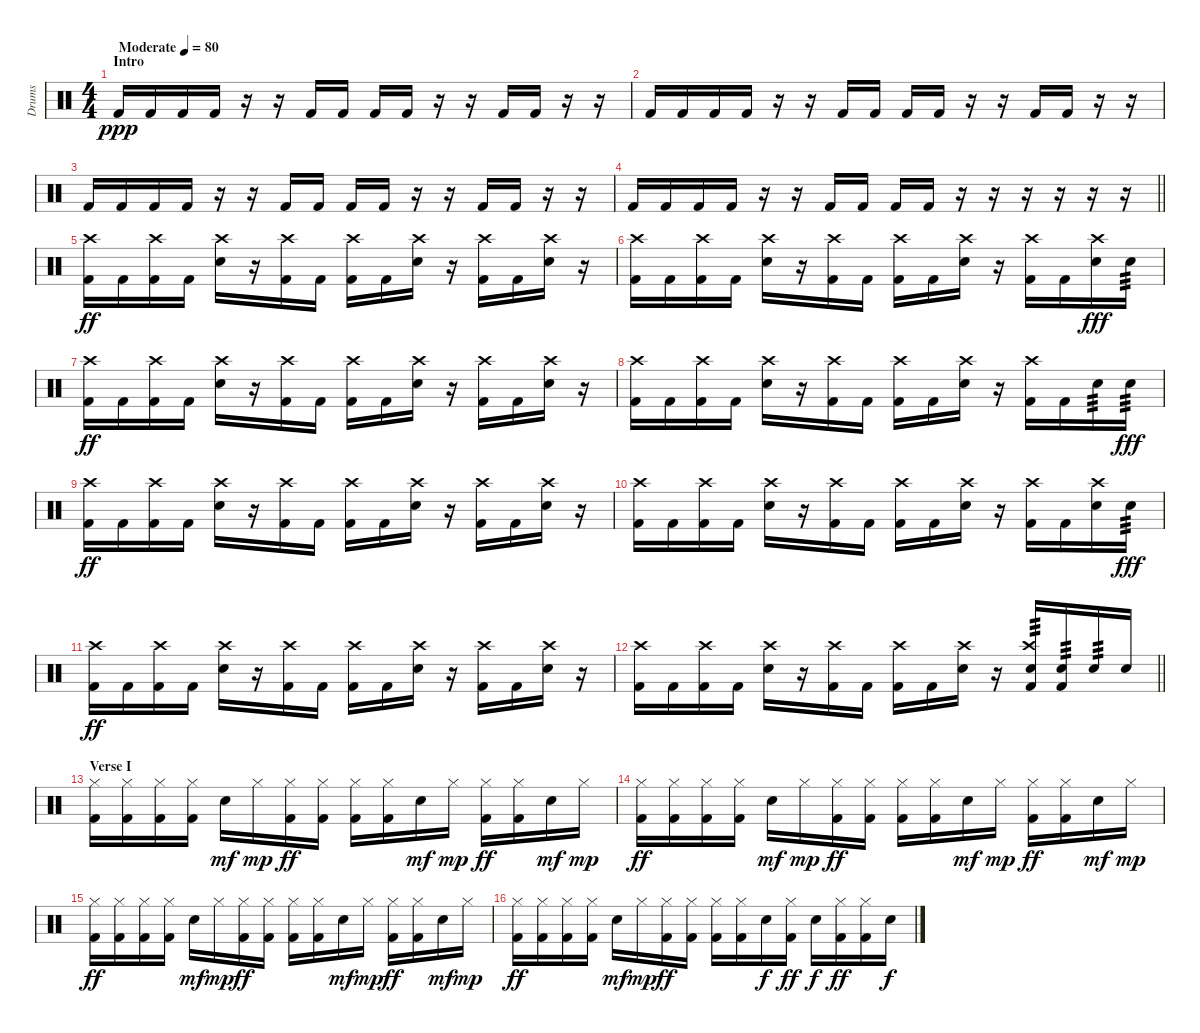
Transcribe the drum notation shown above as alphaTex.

\track ("Drums" "Drums") {instrument percussion}
\staff {score}
\articulation defaults
\ts (4 4)
\section ("" "Intro")
\tempo (80 "Moderate")
\clef neutral
\ks c "Kick (hit) 2".16{dy ppp} "Kick (hit) 2".16 "Kick (hit) 2".16 "Kick (hit) 2".16
r.16 r.16 "Kick (hit) 2".16 "Kick (hit) 2".16 "Kick (hit) 2".16 "Kick (hit) 2".16 r.16 r.16 "Kick (hit) 2".16 "Kick (hit) 2".16 r.16 r.16 |
"Kick (hit) 2".16 "Kick (hit) 2".16 "Kick (hit) 2".16 "Kick (hit) 2".16 r.16 r.16 "Kick (hit) 2".16 "Kick (hit) 2".16 "Kick (hit) 2".16 "Kick (hit) 2".16 r.16 r.16 "Kick (hit) 2".16 "Kick (hit) 2".16 r.16 r.16 |
"Kick (hit) 2".16 "Kick (hit) 2".16 "Kick (hit) 2".16 "Kick (hit) 2".16 r.16 r.16 "Kick (hit) 2".16 "Kick (hit) 2".16 "Kick (hit) 2".16 "Kick (hit) 2".16 r.16 r.16 "Kick (hit) 2".16 "Kick (hit) 2".16 r.16 r.16 |
\barLineRight lightlight "Kick (hit) 2".16 "Kick (hit) 2".16 "Kick (hit) 2".16 "Kick (hit) 2".16
r.16 r.16 "Kick (hit) 2".16 "Kick (hit) 2".16 "Kick (hit) 2".16 "Kick (hit) 2".16 r.16 r.16 r.16 r.16 r.16 r.16 |
\section ("" "")
("Crash high (hit)" "Kick (hit) 2").16{dy ff} "Kick (hit) 2".16 ("Crash high (hit)" "Kick (hit) 2").16 "Kick (hit) 2".16 ("Crash high (hit)" "Snare (hit) 2").16 r.16 ("Crash high (hit)" "Kick (hit) 2").16 "Kick (hit) 2".16 ("Crash high (hit)" "Kick (hit) 2").16 "Kick (hit) 2".16 ("Crash high (hit)" "Snare (hit) 2").16 r.16 ("Crash high (hit)" "Kick (hit) 2").16 "Kick (hit) 2".16 ("Crash high (hit)" "Snare (hit) 2").16 r.16 |
("Crash high (hit)" "Kick (hit) 2").16 "Kick (hit) 2".16 ("Crash high (hit)" "Kick (hit) 2").16 "Kick (hit) 2".16 ("Crash high (hit)" "Snare (hit) 2").16 r.16 ("Crash high (hit)" "Kick (hit) 2").16 "Kick (hit) 2".16 ("Crash high (hit)" "Kick (hit) 2").16 "Kick (hit) 2".16 ("Crash high (hit)" "Snare (hit) 2").16 r.16 ("Crash high (hit)" "Kick (hit) 2").16 "Kick (hit) 2".16 ("Crash high (hit)" "Snare (hit) 2").16{dy fff} "Snare (hit) 2".16{tp 3} |
("Crash high (hit)" "Kick (hit) 2").16{dy ff} "Kick (hit) 2".16 ("Crash high (hit)" "Kick (hit) 2").16 "Kick (hit) 2".16 ("Crash high (hit)" "Snare (hit) 2").16 r.16 ("Crash high (hit)" "Kick (hit) 2").16 "Kick (hit) 2".16 ("Crash high (hit)" "Kick (hit) 2").16 "Kick (hit) 2".16 ("Crash high (hit)" "Snare (hit) 2").16 r.16 ("Crash high (hit)" "Kick (hit) 2").16 "Kick (hit) 2".16 ("Crash high (hit)" "Snare (hit) 2").16 r.16 |
("Crash high (hit)" "Kick (hit) 2").16 "Kick (hit) 2".16 ("Crash high (hit)" "Kick (hit) 2").16 "Kick (hit) 2".16 ("Crash high (hit)" "Snare (hit) 2").16 r.16 ("Crash high (hit)" "Kick (hit) 2").16 "Kick (hit) 2".16 ("Crash high (hit)" "Kick (hit) 2").16 "Kick (hit) 2".16 ("Crash high (hit)" "Snare (hit) 2").16 r.16 ("Crash high (hit)" "Kick (hit) 2").16 "Kick (hit) 2".16 "Snare (hit) 2".16{tp 3} "Snare (hit) 2".16{tp 3 dy fff} |
("Crash high (hit)" "Kick (hit) 2").16{dy ff} "Kick (hit) 2".16 ("Crash high (hit)" "Kick (hit) 2").16 "Kick (hit) 2".16 ("Crash high (hit)" "Snare (hit) 2").16 r.16 ("Crash high (hit)" "Kick (hit) 2").16 "Kick (hit) 2".16 ("Crash high (hit)" "Kick (hit) 2").16 "Kick (hit) 2".16 ("Crash high (hit)" "Snare (hit) 2").16 r.16 ("Crash high (hit)" "Kick (hit) 2").16 "Kick (hit) 2".16 ("Crash high (hit)" "Snare (hit) 2").16 r.16 |
("Crash high (hit)" "Kick (hit) 2").16 "Kick (hit) 2".16 ("Crash high (hit)" "Kick (hit) 2").16 "Kick (hit) 2".16 ("Crash high (hit)" "Snare (hit) 2").16 r.16 ("Crash high (hit)" "Kick (hit) 2").16 "Kick (hit) 2".16 ("Crash high (hit)" "Kick (hit) 2").16 "Kick (hit) 2".16 ("Crash high (hit)" "Snare (hit) 2").16 r.16 ("Crash high (hit)" "Kick (hit) 2").16 "Kick (hit) 2".16 ("Crash high (hit)" "Snare (hit) 2").16 "Snare (hit) 2".16{tp 3 dy fff} |
("Crash high (hit)" "Kick (hit) 2").16{dy ff} "Kick (hit) 2".16 ("Crash high (hit)" "Kick (hit) 2").16 "Kick (hit) 2".16 ("Crash high (hit)" "Snare (hit) 2").16 r.16 ("Crash high (hit)" "Kick (hit) 2").16 "Kick (hit) 2".16 ("Crash high (hit)" "Kick (hit) 2").16 "Kick (hit) 2".16 ("Crash high (hit)" "Snare (hit) 2").16 r.16 ("Crash high (hit)" "Kick (hit) 2").16 "Kick (hit) 2".16 ("Crash high (hit)" "Snare (hit) 2").16 r.16 |
\barLineRight lightlight
("Crash high (hit)" "Kick (hit) 2").16 "Kick (hit) 2".16 ("Crash high (hit)" "Kick (hit) 2").16 "Kick (hit) 2".16 ("Crash high (hit)" "Snare (hit) 2").16 r.16 ("Crash high (hit)" "Kick (hit) 2").16 "Kick (hit) 2".16 ("Crash high (hit)" "Kick (hit) 2").16 "Kick (hit) 2".16 ("Crash high (hit)" "Snare (hit) 2").16 r.16 ("Crash high (hit)" "Snare (hit) 2" "Kick (hit) 2").16{tp 3} ("Snare (hit) 2" "Kick (hit) 2").16{tp 3} "Snare (hit) 2".16{tp 3} "Snare (hit) 2".16 |
\section ("" "Verse I")
("Hi-Hat (closed)" "Kick (hit) 2").16 ("Hi-Hat (closed)" "Kick (hit) 2").16 ("Hi-Hat (closed)" "Kick (hit) 2").16 ("Hi-Hat (closed)" "Kick (hit) 2").16 "Snare (hit) 2".16{dy mf} "Hi-Hat (closed)".16{dy mp} ("Hi-Hat (closed)" "Kick (hit) 2").16{dy ff} ("Hi-Hat (closed)" "Kick (hit) 2").16 ("Hi-Hat (closed)" "Kick (hit) 2").16 ("Hi-Hat (closed)" "Kick (hit) 2").16 "Snare (hit) 2".16{dy mf} "Hi-Hat (closed)".16{dy mp} ("Hi-Hat (closed)" "Kick (hit) 2").16{dy ff} ("Hi-Hat (closed)" "Kick (hit) 2").16 "Snare (hit) 2".16{dy mf} "Hi-Hat (closed)".16{dy mp} |
("Hi-Hat (closed)" "Kick (hit) 2").16{dy ff} ("Hi-Hat (closed)" "Kick (hit) 2").16 ("Hi-Hat (closed)" "Kick (hit) 2").16 ("Hi-Hat (closed)" "Kick (hit) 2").16 "Snare (hit) 2".16{dy mf} "Hi-Hat (closed)".16{dy mp} ("Hi-Hat (closed)" "Kick (hit) 2").16{dy ff} ("Hi-Hat (closed)" "Kick (hit) 2").16 ("Hi-Hat (closed)" "Kick (hit) 2").16 ("Hi-Hat (closed)" "Kick (hit) 2").16 "Snare (hit) 2".16{dy mf} "Hi-Hat (closed)".16{dy mp} ("Hi-Hat (closed)" "Kick (hit) 2").16{dy ff} ("Hi-Hat (closed)" "Kick (hit) 2").16 "Snare (hit) 2".16{dy mf} "Hi-Hat (closed)".16{dy mp} |
("Hi-Hat (closed)" "Kick (hit) 2").16{dy ff} ("Hi-Hat (closed)" "Kick (hit) 2").16 ("Hi-Hat (closed)" "Kick (hit) 2").16 ("Hi-Hat (closed)" "Kick (hit) 2").16 "Snare (hit) 2".16{dy mf} "Hi-Hat (closed)".16{dy mp} ("Hi-Hat (closed)" "Kick (hit) 2").16{dy ff} ("Hi-Hat (closed)" "Kick (hit) 2").16 ("Hi-Hat (closed)" "Kick (hit) 2").16 ("Hi-Hat (closed)" "Kick (hit) 2").16 "Snare (hit) 2".16{dy mf} "Hi-Hat (closed)".16{dy mp} ("Hi-Hat (closed)" "Kick (hit) 2").16{dy ff} ("Hi-Hat (closed)" "Kick (hit) 2").16 "Snare (hit) 2".16{dy mf} "Hi-Hat (closed)".16{dy mp} |
("Hi-Hat (closed)" "Kick (hit) 2").16{dy ff} ("Hi-Hat (closed)" "Kick (hit) 2").16 ("Hi-Hat (closed)" "Kick (hit) 2").16 ("Hi-Hat (closed)" "Kick (hit) 2").16 "Snare (hit) 2".16{dy mf} "Hi-Hat (closed)".16{dy mp} ("Hi-Hat (closed)" "Kick (hit) 2").16{dy ff} ("Hi-Hat (closed)" "Kick (hit) 2").16 ("Hi-Hat (closed)" "Kick (hit) 2").16 ("Hi-Hat (closed)" "Kick (hit) 2").16 "Snare (hit) 2".16{dy f} ("Hi-Hat (closed)" "Kick (hit) 2").16{dy ff} "Snare (hit) 2".16{dy f} ("Hi-Hat (closed)" "Kick (hit) 2").16{dy ff} ("Hi-Hat (closed)" "Kick (hit) 2").16 "Snare (hit) 2".16{dy f}
